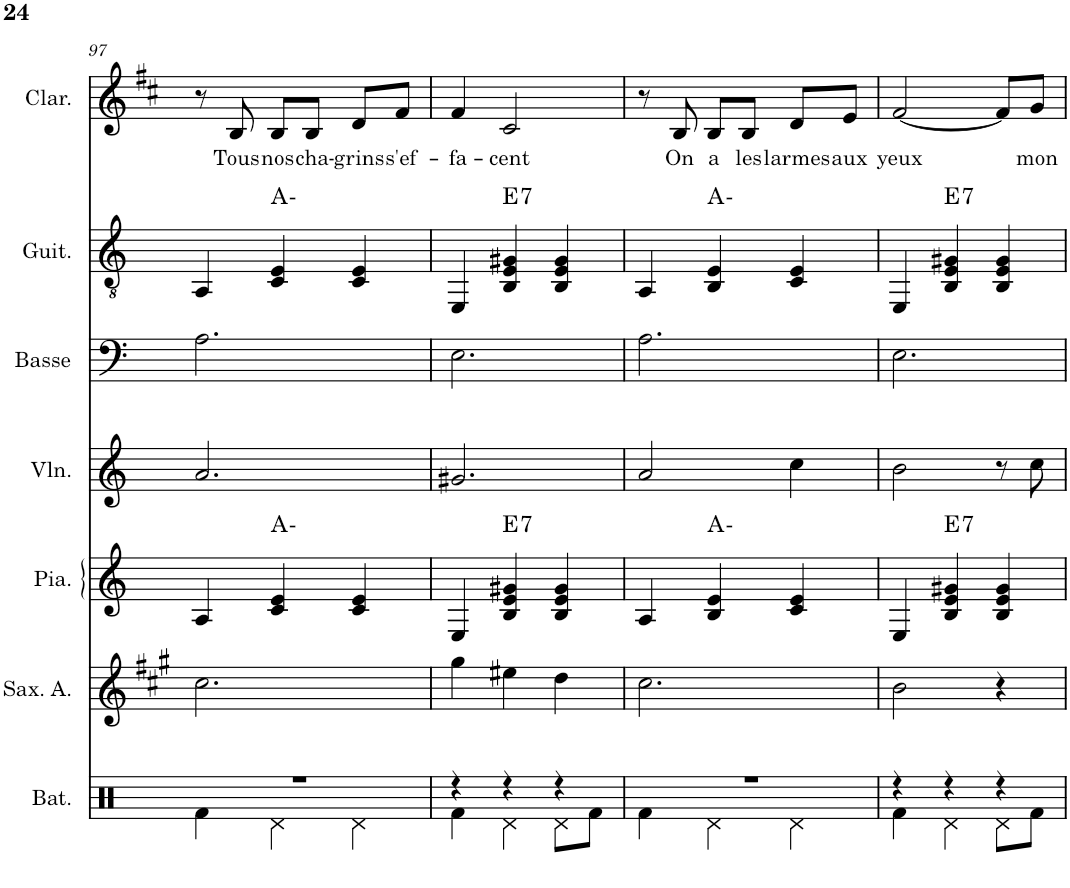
**kern	**kern	**kern	**harte	**kern	**kern	**kern	**harte	**kern	**text
*part7	*part6	*part5	*part5	*part4	*part3	*part2	*part2	*part1	*part1
*staff7	*staff6	*staff5	*	*staff4	*staff3	*staff2	*	*staff1	*staff1
*I"Batterie	*I"Saxophone Alto	*I"Piano	*	*I"Violon	*I"Basse acoustique	*I"Guitare classique	*	*I"Clarinette	*
*I'Bat.	*I'Sax. A.	*I'Pia.	*	*I'Vln.	*I'Basse	*I'Guit.	*	*I'Clar.	*
!!LO:PB:g=z
*clefX	*clefG2	*clefG2	*	*clefG2	*clefF4	*clefGv2	*	*clefG2	*
*	*Trd5c9	*	*	*	*Trd7c12	*	*	*Trd1c2	*
*k[]	*k[f#c#g#]	*k[]	*	*k[]	*k[]	*k[]	*	*k[f#c#]	*
*M3/4	*M3/4	*M3/4	*	*M3/4	*M3/4	*M3/4	*	*M3/4	*
=97	=97	=97	=97	=97	=97	=97	=97	=97	=97
*^	*	*	*	*	*	*	*	*	*
2.r	4Rf\	2.cc#\	4A/	.	2.a/	2.A\	4AA/	.	8r	.
!	!	!	!	!	!	!	!	!	!	!LO:LY:b
.	.	.	.	.	.	.	.	.	8B/	Tous
!	!	!	!	!	!	!	!	!	!	!LO:LY:b
.	4Rd\	.	4c/ 4e/	A:min	.	.	4C/ 4E/	A:min	8B/L	nos
!	!	!	!	!	!	!	!	!	!	!LO:LY:b
.	.	.	.	.	.	.	.	.	8B/J	cha-
!	!	!	!	!	!	!	!	!	!	!LO:LY:b
.	4Rd\	.	4c/ 4e/	.	.	.	4C/ 4E/	.	8d/L	-grins
!	!	!	!	!	!	!	!	!	!	!LO:LY:b
.	.	.	.	.	.	.	.	.	8f#/J	s'ef-
=98	=98	=98	=98	=98	=98	=98	=98	=98	=98	=98
!	!	!	!	!	!	!	!	!	!	!LO:LY:b
4r	4Rf\	4gg#\	4E/	.	2.g#X/	2.E\	4EE/	.	4f#/	-fa-
!	!	!	!	!LO:H:kt=7	!	!	!	!LO:H:kt=7	!	!LO:LY:b
4r	4Rd\	4ee#X\	4B/ 4e/ 4g#X/	E:7	.	.	4BB/ 4E/ 4G#X/	E:7	2c#/	-cent
4r	8Rd\L	4dd\	4B/ 4e/ 4g#/	.	.	.	4BB/ 4E/ 4G#/	.	.	.
.	8Rf\J	.	.	.	.	.	.	.	.	.
=99	=99	=99	=99	=99	=99	=99	=99	=99	=99	=99
2.r	4Rf\	2.cc#\	4A/	.	2a/	2.A\	4AA/	.	8r	.
!	!	!	!	!	!	!	!	!	!	!LO:LY:b
.	.	.	.	.	.	.	.	.	8B/	On
!	!	!	!	!	!	!	!	!	!	!LO:LY:b
.	4Rd\	.	4B/ 4e/	A:min	.	.	4BB/ 4E/	A:min	8B/L	a
!	!	!	!	!	!	!	!	!	!	!LO:LY:b
.	.	.	.	.	.	.	.	.	8B/J	les
!	!	!	!	!	!	!	!	!	!	!LO:LY:b
.	4Rd\	.	4c/ 4e/	.	4cc\	.	4C/ 4E/	.	8d/L	larmes
!	!	!	!	!	!	!	!	!	!	!LO:LY:b
.	.	.	.	.	.	.	.	.	8e/J	aux
=100	=100	=100	=100	=100	=100	=100	=100	=100	=100	=100
!	!	!	!	!	!	!	!	!	!	!LO:LY:b
4r	4Rf\	2b\	4E/	.	2b\	2.E\	4EE/	.	[2f#/	yeux
!	!	!	!	!LO:H:kt=7	!	!	!	!LO:H:kt=7	!	!
4r	4Rd\	.	4B/ 4e/ 4g#X/	E:7	.	.	4BB/ 4E/ 4G#X/	E:7	.	.
4r	8Rd\L	4r	4B/ 4e/ 4g#/	.	8r	.	4BB/ 4E/ 4G#/	.	8f#/L]	.
!	!	!	!	!	!	!	!	!	!	!LO:LY:b
.	8Rf\J	.	.	.	8cc\	.	.	.	8g/J	mon
*v	*v	*	*	*	*	*	*	*	*	*
=	=	=	=	=	=	=	=	=	=
*-	*-	*-	*-	*-	*-	*-	*-	*-	*-
